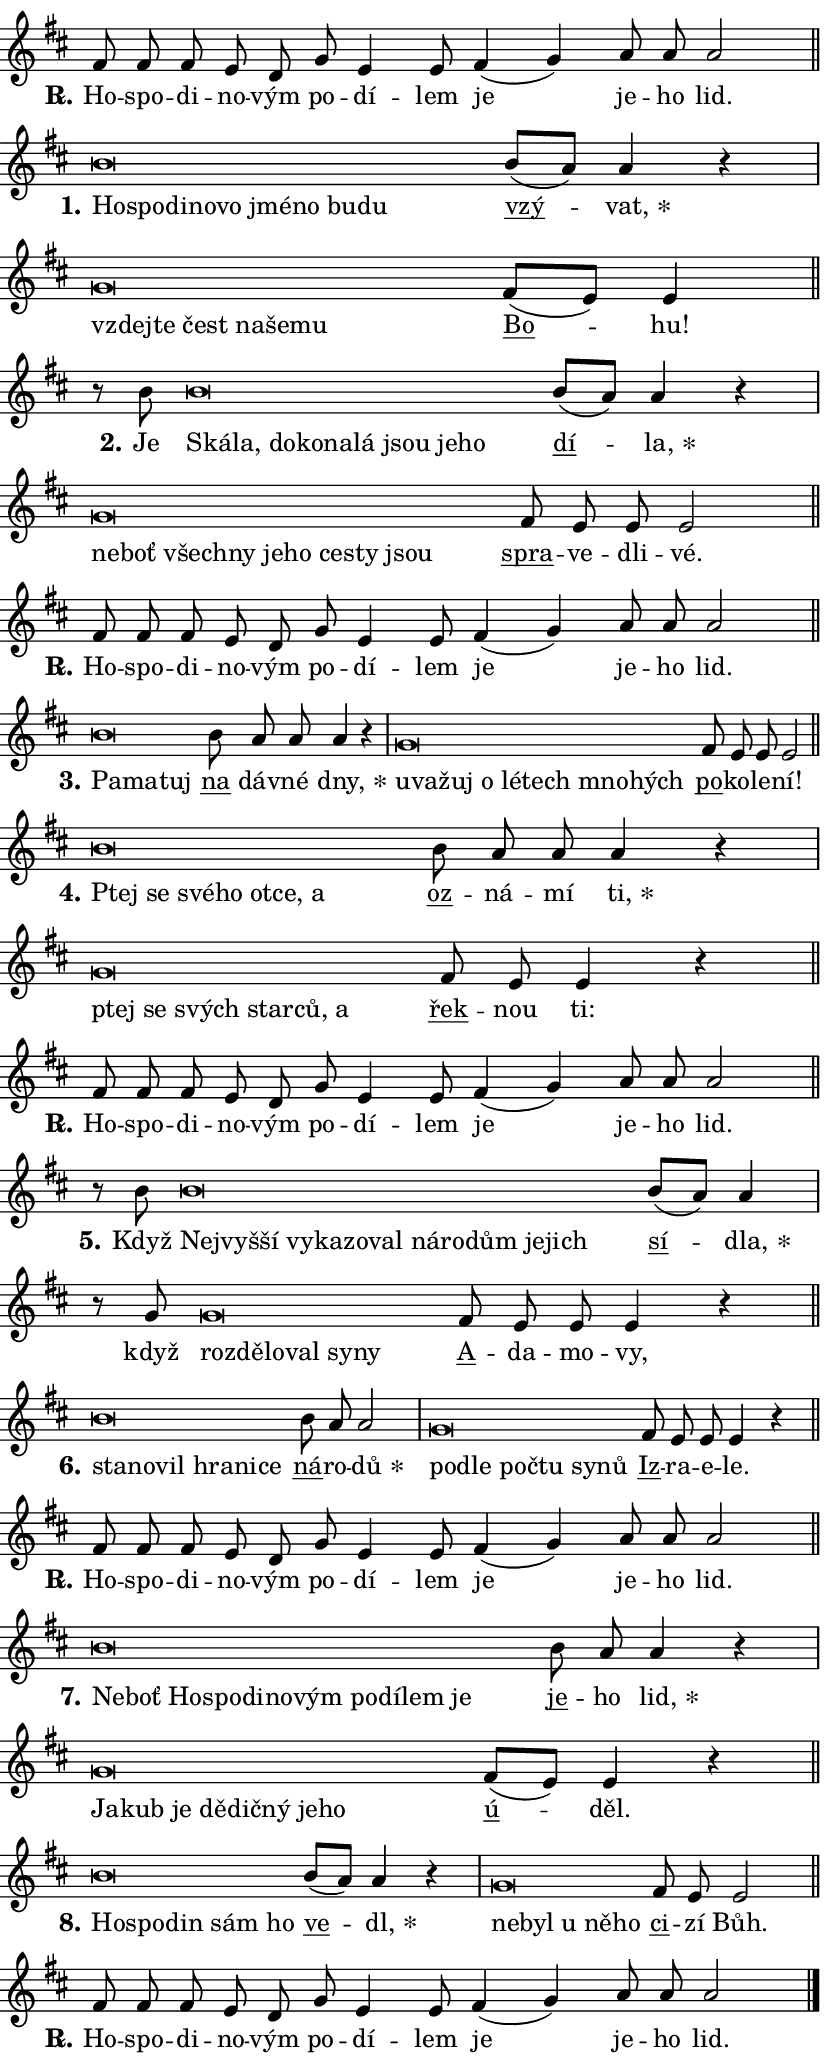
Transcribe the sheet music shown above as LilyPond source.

\version "2.24.0"
\header { tagline = "" }
\paper {
  indent = 0\cm
  top-margin = 0\cm
  right-margin = 0.13\cm % to fit lyric hyphens
  bottom-margin = 0\cm
  left-margin = 0\cm
  paper-width = 14\cm
  page-breaking = #ly:one-page-breaking
  system-system-spacing.basic-distance = #11
  score-system-spacing.basic-distance = #11
  ragged-last = ##f
}


%% Author: Thomas Morley
%% https://lists.gnu.org/archive/html/lilypond-user/2020-05/msg00002.html
#(define (line-position grob)
"Returns position of @var[grob} in current system:
   @code{'start}, if at first time-step
   @code{'end}, if at last time-step
   @code{'middle} otherwise
"
  (let* ((col (ly:item-get-column grob))
         (ln (ly:grob-object col 'left-neighbor))
         (rn (ly:grob-object col 'right-neighbor))
         (col-to-check-left (if (ly:grob? ln) ln col))
         (col-to-check-right (if (ly:grob? rn) rn col))
         (break-dir-left
           (and
             (ly:grob-property col-to-check-left 'non-musical #f)
             (ly:item-break-dir col-to-check-left)))
         (break-dir-right
           (and
             (ly:grob-property col-to-check-right 'non-musical #f)
             (ly:item-break-dir col-to-check-right))))
        (cond ((eqv? 1 break-dir-left) 'start)
              ((eqv? -1 break-dir-right) 'end)
              (else 'middle))))

#(define (tranparent-at-line-position vctor)
  (lambda (grob)
  "Relying on @code{line-position} select the relevant enry from @var{vctor}.
Used to determine transparency,"
    (case (line-position grob)
      ((end) (not (vector-ref vctor 0)))
      ((middle) (not (vector-ref vctor 1)))
      ((start) (not (vector-ref vctor 2))))))

noteHeadBreakVisibility =
#(define-music-function (break-visibility)(vector?)
"Makes @code{NoteHead}s transparent relying on @var{break-visibility}"
#{
  \override NoteHead.transparent =
    #(tranparent-at-line-position break-visibility)
#})

#(define delete-ledgers-for-transparent-note-heads
  (lambda (grob)
    "Reads whether a @code{NoteHead} is transparent.
If so this @code{NoteHead} is removed from @code{'note-heads} from
@var{grob}, which is supposed to be @code{LedgerLineSpanner}.
As a result ledgers are not printed for this @code{NoteHead}"
    (let* ((nhds-array (ly:grob-object grob 'note-heads))
           (nhds-list
             (if (ly:grob-array? nhds-array)
                 (ly:grob-array->list nhds-array)
                 '()))
           ;; Relies on the transparent-property being done before
           ;; Staff.LedgerLineSpanner.after-line-breaking is executed.
           ;; This is fragile ...
           (to-keep
             (remove
               (lambda (nhd)
                 (ly:grob-property nhd 'transparent #f))
               nhds-list)))
      ;; TODO find a better method to iterate over grob-arrays, similiar
      ;; to filter/remove etc for lists
      ;; For now rebuilt from scratch
      (set! (ly:grob-object grob 'note-heads)  '())
      (for-each
        (lambda (nhd)
          (ly:pointer-group-interface::add-grob grob 'note-heads nhd))
        to-keep))))

squashNotes = {
  \override NoteHead.X-extent = #'(-0.2 . 0.2)
  \override NoteHead.Y-extent = #'(-0.75 . 0)
  \override NoteHead.stencil =
    #(lambda (grob)
       (let ((pos (ly:grob-property grob 'staff-position)))
         (begin
           (if (< pos -7) (display "ERROR: Lower brevis then expected\n") (display ""))
           (if (<= pos -6) ly:text-interface::print ly:note-head::print))))
}
unSquashNotes = {
  \revert NoteHead.X-extent
  \revert NoteHead.Y-extent
  \revert NoteHead.stencil
}

hideNotes = \noteHeadBreakVisibility #begin-of-line-visible
unHideNotes = \noteHeadBreakVisibility #all-visible

% work-around for resetting accidentals
% https://lilypond.org/doc/v2.23/Documentation/notation/displaying-rhythms#unmetered-music
cadenzaMeasure = {
  \cadenzaOff
  \partial 1024 s1024
  \cadenzaOn
}

#(define-markup-command (accent layout props text) (markup?)
  "Underline accented syllable"
  (interpret-markup layout props
    #{\markup \override #'(offset . 4.3) \underline { #text }#}))

responsum = \markup \concat {
  "R" \hspace #-1.05 \path #0.1 #'((moveto 0 0.07) (lineto 0.9 0.8)) \hspace #0.05 "."
}

spaceSize = #0.6828661417322834 % exact space size for TeX Gyre Schola

\layout {
  \context {
    \Staff
    \remove "Time_signature_engraver"
    \override LedgerLineSpanner.after-line-breaking = #delete-ledgers-for-transparent-note-heads
  }
  \context {
    \Lyrics {
      \override LyricSpace.minimum-distance = \spaceSize
      \override LyricText.font-name = #"TeX Gyre Schola"
      \override LyricText.font-size = 1
      \override StanzaNumber.font-name = #"TeX Gyre Schola Bold"
      \override StanzaNumber.font-size = 1
    }
  }
  \context {
    \Score 
    \override NoteHead.text =
      #(lambda (grob) 
        (let ((pos (ly:grob-property grob 'staff-position)))
          #{\markup {
            \combine
              \halign #-0.55 \raise #(if (= pos -6) 0 0.5) \override #'(thickness . 2) \draw-line #'(3.2 . 0)
              \musicglyph "noteheads.sM1"
          }#}))
  }
}

% magnetic-lyrics.ily
%
%   written by
%     Jean Abou Samra <jean@abou-samra.fr>
%     Werner Lemberg <wl@gnu.org>
%
%   adapted by
%     Jiri Hon <jiri.hon@gmail.com>
%
% Version 2022-Apr-15

% https://www.mail-archive.com/lilypond-user@gnu.org/msg149350.html

#(define (Left_hyphen_pointer_engraver context)
   "Collect syllable-hyphen-syllable occurrences in lyrics and store
them in properties.  This engraver only looks to the left.  For
example, if the lyrics input is @code{foo -- bar}, it does the
following.

@itemize @bullet
@item
Set the @code{text} property of the @code{LyricHyphen} grob between
@q{foo} and @q{bar} to @code{foo}.

@item
Set the @code{left-hyphen} property of the @code{LyricText} grob with
text @q{foo} to the @code{LyricHyphen} grob between @q{foo} and
@q{bar}.
@end itemize

Use this auxiliary engraver in combination with the
@code{lyric-@/text::@/apply-@/magnetic-@/offset!} hook."
   (let ((hyphen #f)
         (text #f))
     (make-engraver
      (acknowledgers
       ((lyric-syllable-interface engraver grob source-engraver)
        (set! text grob)))
      (end-acknowledgers
       ((lyric-hyphen-interface engraver grob source-engraver)
        ;(when (not (grob::has-interface grob 'lyric-space-interface))
          (set! hyphen grob)));)
      ((stop-translation-timestep engraver)
       (when (and text hyphen)
         (ly:grob-set-object! text 'left-hyphen hyphen))
       (set! text #f)
       (set! hyphen #f)))))

#(define (lyric-text::apply-magnetic-offset! grob)
   "If the space between two syllables is less than the value in
property @code{LyricText@/.details@/.squash-threshold}, move the right
syllable to the left so that it gets concatenated with the left
syllable.

Use this function as a hook for
@code{LyricText@/.after-@/line-@/breaking} if the
@code{Left_@/hyphen_@/pointer_@/engraver} is active."
   (let ((hyphen (ly:grob-object grob 'left-hyphen #f)))
     (when hyphen
       (let ((left-text (ly:spanner-bound hyphen LEFT)))
         (when (grob::has-interface left-text 'lyric-syllable-interface)
           (let* ((common (ly:grob-common-refpoint grob left-text X))
                  (this-x-ext (ly:grob-extent grob common X))
                  (left-x-ext
                   (begin
                     ;; Trigger magnetism for left-text.
                     (ly:grob-property left-text 'after-line-breaking)
                     (ly:grob-extent left-text common X)))
                  ;; `delta` is the gap width between two syllables.
                  (delta (- (interval-start this-x-ext)
                            (interval-end left-x-ext)))
                  (details (ly:grob-property grob 'details))
                  (threshold (assoc-get 'squash-threshold details 0.2)))
             (when (< delta threshold)
               (let* (;; We have to manipulate the input text so that
                      ;; ligatures crossing syllable boundaries are not
                      ;; disabled.  For languages based on the Latin
                      ;; script this is essentially a beautification.
                      ;; However, for non-Western scripts it can be a
                      ;; necessity.
                      (lt (ly:grob-property left-text 'text))
                      (rt (ly:grob-property grob 'text))
                      (is-space (grob::has-interface hyphen 'lyric-space-interface))
                      (space (if is-space " " ""))
                      (extra-delta (if is-space spaceSize 0))
                      ;; Append new syllable.
                      (ltrt-space (if (and (string? lt) (string? rt))
                                (string-append lt space rt)
                                (make-concat-markup (list lt space rt))))
                      ;; Right-align `ltrt` to the right side.
                      (ltrt-space-markup (grob-interpret-markup
                               grob
                               (make-translate-markup
                                (cons (interval-length this-x-ext) 0)
                                (make-right-align-markup ltrt-space)))))
                 (begin
                   ;; Don't print `left-text`.
                   (ly:grob-set-property! left-text 'stencil #f)
                   ;; Set text and stencil (which holds all collected
                   ;; syllables so far) and shift it to the left.
                   (ly:grob-set-property! grob 'text ltrt-space)
                   (ly:grob-set-property! grob 'stencil ltrt-space-markup)
                   (ly:grob-translate-axis! grob (- (- delta extra-delta)) X))))))))))


#(define (lyric-hyphen::displace-bounds-first grob)
   ;; Make very sure this callback isn't triggered too early.
   (let ((left (ly:spanner-bound grob LEFT))
         (right (ly:spanner-bound grob RIGHT)))
     (ly:grob-property left 'after-line-breaking)
     (ly:grob-property right 'after-line-breaking)
     (ly:lyric-hyphen::print grob)))

squashThreshold = #0.4

\layout {
  \context {
    \Lyrics
    \consists #Left_hyphen_pointer_engraver
    \override LyricText.after-line-breaking =
      #lyric-text::apply-magnetic-offset!
    \override LyricHyphen.stencil = #lyric-hyphen::displace-bounds-first
    \override LyricText.details.squash-threshold = \squashThreshold
    \override LyricHyphen.minimum-distance = 0
    \override LyricHyphen.minimum-length = \squashThreshold
  }
}

squashText = \override LyricText.details.squash-threshold = 9999
unSquashText = \override LyricText.details.squash-threshold = \squashThreshold

leftText = \override LyricText.self-alignment-X = #LEFT
unLeftText = \revert LyricText.self-alignment-X

starOffset = #(lambda (grob) 
                (let ((x_offset (ly:self-alignment-interface::aligned-on-x-parent grob)))
                  (if (= x_offset 0) 0 (+ x_offset 1.2))))

star = #(define-music-function (syllable)(string?)
"Append star separator at the end of a syllable"
#{
  \once \override LyricText.X-offset = #starOffset
  \lyricmode { \markup {
    #syllable
    \override #'((font-name . "TeX Gyre Schola Bold")) \hspace #0.2 \lower #0.65 \larger "*"
  } }
#})

starAccent = #(define-music-function (syllable)(string?)
"Append star separator at the end of a syllable and make accent"
#{
  \once \override LyricText.X-offset = #starOffset
  \lyricmode { \markup {
    \accent #syllable
    \override #'((font-name . "TeX Gyre Schola Bold")) \hspace #0.2 \lower #0.65 \larger "*"
  } }
#})

breath = #(define-music-function (syllable)(string?)
"Append breathing indicator at the end of a syllable"
#{
  \lyricmode { \markup { #syllable "+" } }
#})

optionalBreath = #(define-music-function (syllable)(string?)
"Append optional breathing indicator at the end of a syllable"
#{
  \lyricmode { \markup { #syllable "(+)" } }
#})


\score {
    <<
        \new Voice = "melody" { \cadenzaOn \key d \major \relative { fis'8 fis fis e d \bar "" g e4 e8 \bar "" fis4( g) a8 a a2 \cadenzaMeasure \bar "||" \break } }
        \new Lyrics \lyricsto "melody" { \lyricmode { \set stanza = \responsum
Ho -- spo -- di -- no -- vým po -- dí -- lem je je -- ho lid. } }
    >>
    \layout {}
}

\score {
    <<
        \new Voice = "melody" { \cadenzaOn \key d \major \relative { \squashNotes b'\breve*1/16 \hideNotes \breve*1/16 \bar "" \breve*1/16 \bar "" \breve*1/16 \bar "" \breve*1/16 \bar "" \breve*1/16 \bar "" \breve*1/16 \bar "" \breve*1/16 \breve*1/16 \bar "" \unHideNotes \unSquashNotes \bar "" b8[( a)] a4 r \cadenzaMeasure \bar "|" \squashNotes g\breve*1/16 \hideNotes \breve*1/16 \bar "" \breve*1/16 \bar "" \breve*1/16 \bar "" \breve*1/16 \breve*1/16 \bar "" \unHideNotes \unSquashNotes \bar "" fis8[( e)] e4 \cadenzaMeasure \bar "||" \break } }
        \new Lyrics \lyricsto "melody" { \lyricmode { \set stanza = "1."
\leftText Ho -- \squashText spo -- di -- no -- vo jmé -- no bu -- du \unLeftText \unSquashText \markup \accent vzý -- \star vat, \leftText vzdej -- \squashText te čest na -- še -- mu \unLeftText \unSquashText \markup \accent Bo -- hu! } }
    >>
    \layout {}
}

\score {
    <<
        \new Voice = "melody" { \cadenzaOn \key d \major \relative { r8 b'8 \squashNotes b\breve*1/16 \hideNotes \breve*1/16 \bar "" \breve*1/16 \bar "" \breve*1/16 \bar "" \breve*1/16 \bar "" \breve*1/16 \bar "" \breve*1/16 \bar "" \breve*1/16 \breve*1/16 \bar "" \unHideNotes \unSquashNotes \bar "" b8[( a)] a4 r \cadenzaMeasure \bar "|" \squashNotes g\breve*1/16 \hideNotes \breve*1/16 \bar "" \breve*1/16 \bar "" \breve*1/16 \bar "" \breve*1/16 \bar "" \breve*1/16 \bar "" \breve*1/16 \bar "" \breve*1/16 \breve*1/16 \bar "" \unHideNotes \unSquashNotes \bar "" fis8 e e e2 \cadenzaMeasure \bar "||" \break } }
        \new Lyrics \lyricsto "melody" { \lyricmode { \set stanza = "2."
Je \leftText Ská -- \squashText la, do -- ko -- na -- lá jsou je -- ho \unLeftText \unSquashText \markup \accent dí -- \star la, \leftText ne -- \squashText boť všech -- ny je -- ho ce -- sty jsou \unLeftText \unSquashText \markup \accent spra -- ve -- dli -- vé. } }
    >>
    \layout {}
}

\score {
    <<
        \new Voice = "melody" { \cadenzaOn \key d \major \relative { fis'8 fis fis e d \bar "" g e4 e8 \bar "" fis4( g) a8 a a2 \cadenzaMeasure \bar "||" \break } }
        \new Lyrics \lyricsto "melody" { \lyricmode { \set stanza = \responsum
Ho -- spo -- di -- no -- vým po -- dí -- lem je je -- ho lid. } }
    >>
    \layout {}
}

\score {
    <<
        \new Voice = "melody" { \cadenzaOn \key d \major \relative { \squashNotes b'\breve*1/16 \hideNotes \breve*1/16 \breve*1/16 \bar "" \unHideNotes \unSquashNotes \bar "" b8 a a a4 r \cadenzaMeasure \bar "|" \squashNotes g\breve*1/16 \hideNotes \breve*1/16 \bar "" \breve*1/16 \bar "" \breve*1/16 \bar "" \breve*1/16 \bar "" \breve*1/16 \bar "" \breve*1/16 \breve*1/16 \bar "" \unHideNotes \unSquashNotes \bar "" fis8 e e e2 \cadenzaMeasure \bar "||" \break } }
        \new Lyrics \lyricsto "melody" { \lyricmode { \set stanza = "3."
\leftText Pa -- \squashText ma -- tuj \unLeftText \unSquashText \markup \accent na dáv -- né \star dny, \leftText u -- \squashText va -- žuj o lé -- tech mno -- hých \unLeftText \unSquashText \markup \accent po -- ko -- le -- ní! } }
    >>
    \layout {}
}

\score {
    <<
        \new Voice = "melody" { \cadenzaOn \key d \major \relative { \squashNotes b'\breve*1/16 \hideNotes \breve*1/16 \bar "" \breve*1/16 \bar "" \breve*1/16 \bar "" \breve*1/16 \bar "" \breve*1/16 \breve*1/16 \bar "" \unHideNotes \unSquashNotes \bar "" b8 a a a4 r \cadenzaMeasure \bar "|" \squashNotes g\breve*1/16 \hideNotes \breve*1/16 \bar "" \breve*1/16 \bar "" \breve*1/16 \bar "" \breve*1/16 \breve*1/16 \bar "" \unHideNotes \unSquashNotes \bar "" fis8 e e4 r \cadenzaMeasure \bar "||" \break } }
        \new Lyrics \lyricsto "melody" { \lyricmode { \set stanza = "4."
\leftText Ptej \squashText se své -- ho ot -- ce, a \unLeftText \unSquashText \markup \accent oz -- ná -- mí \star ti, \leftText ptej \squashText se svých star -- ců, a \unLeftText \unSquashText \markup \accent řek -- nou ti: } }
    >>
    \layout {}
}

\score {
    <<
        \new Voice = "melody" { \cadenzaOn \key d \major \relative { fis'8 fis fis e d \bar "" g e4 e8 \bar "" fis4( g) a8 a a2 \cadenzaMeasure \bar "||" \break } }
        \new Lyrics \lyricsto "melody" { \lyricmode { \set stanza = \responsum
Ho -- spo -- di -- no -- vým po -- dí -- lem je je -- ho lid. } }
    >>
    \layout {}
}

\score {
    <<
        \new Voice = "melody" { \cadenzaOn \key d \major \relative { r8 b'8 \squashNotes b\breve*1/16 \hideNotes \breve*1/16 \bar "" \breve*1/16 \bar "" \breve*1/16 \bar "" \breve*1/16 \bar "" \breve*1/16 \bar "" \breve*1/16 \bar "" \breve*1/16 \bar "" \breve*1/16 \bar "" \breve*1/16 \bar "" \breve*1/16 \breve*1/16 \bar "" \unHideNotes \unSquashNotes \bar "" b8[( a)] a4 \cadenzaMeasure \bar "|" r8 g8 \squashNotes g\breve*1/16 \hideNotes \breve*1/16 \bar "" \breve*1/16 \bar "" \breve*1/16 \bar "" \breve*1/16 \breve*1/16 \bar "" \unHideNotes \unSquashNotes \bar "" fis8 e e e4 r \cadenzaMeasure \bar "||" \break } }
        \new Lyrics \lyricsto "melody" { \lyricmode { \set stanza = "5."
Když \leftText Nej -- \squashText vyš -- ší vy -- ka -- zo -- val ná -- ro -- dům je -- jich \unLeftText \unSquashText \markup \accent sí -- \star dla, když \leftText roz -- \squashText dě -- lo -- val sy -- ny \unLeftText \unSquashText \markup \accent A -- da -- mo -- vy, } }
    >>
    \layout {}
}

\score {
    <<
        \new Voice = "melody" { \cadenzaOn \key d \major \relative { \squashNotes b'\breve*1/16 \hideNotes \breve*1/16 \bar "" \breve*1/16 \bar "" \breve*1/16 \bar "" \breve*1/16 \breve*1/16 \bar "" \unHideNotes \unSquashNotes \bar "" b8 a a2 \cadenzaMeasure \bar "|" \squashNotes g\breve*1/16 \hideNotes \breve*1/16 \bar "" \breve*1/16 \bar "" \breve*1/16 \bar "" \breve*1/16 \breve*1/16 \bar "" \unHideNotes \unSquashNotes \bar "" fis8 e e e4 r \cadenzaMeasure \bar "||" \break } }
        \new Lyrics \lyricsto "melody" { \lyricmode { \set stanza = "6."
\leftText sta -- \squashText no -- vil hra -- ni -- ce \unLeftText \unSquashText \markup \accent ná -- ro -- \star dů \leftText po -- \squashText dle po -- čtu sy -- nů \unLeftText \unSquashText \markup \accent Iz -- ra -- e -- le. } }
    >>
    \layout {}
}

\score {
    <<
        \new Voice = "melody" { \cadenzaOn \key d \major \relative { fis'8 fis fis e d \bar "" g e4 e8 \bar "" fis4( g) a8 a a2 \cadenzaMeasure \bar "||" \break } }
        \new Lyrics \lyricsto "melody" { \lyricmode { \set stanza = \responsum
Ho -- spo -- di -- no -- vým po -- dí -- lem je je -- ho lid. } }
    >>
    \layout {}
}

\score {
    <<
        \new Voice = "melody" { \cadenzaOn \key d \major \relative { \squashNotes b'\breve*1/16 \hideNotes \breve*1/16 \bar "" \breve*1/16 \bar "" \breve*1/16 \bar "" \breve*1/16 \bar "" \breve*1/16 \bar "" \breve*1/16 \bar "" \breve*1/16 \bar "" \breve*1/16 \bar "" \breve*1/16 \breve*1/16 \bar "" \unHideNotes \unSquashNotes \bar "" b8 a a4 r \cadenzaMeasure \bar "|" \squashNotes g\breve*1/16 \hideNotes \breve*1/16 \bar "" \breve*1/16 \bar "" \breve*1/16 \bar "" \breve*1/16 \bar "" \breve*1/16 \bar "" \breve*1/16 \breve*1/16 \bar "" \unHideNotes \unSquashNotes \bar "" fis8[( e)] e4 r \cadenzaMeasure \bar "||" \break } }
        \new Lyrics \lyricsto "melody" { \lyricmode { \set stanza = "7."
\leftText Ne -- \squashText boť Ho -- spo -- di -- no -- vým po -- dí -- lem je \unLeftText \unSquashText \markup \accent je -- ho \star lid, \leftText Ja -- \squashText kub je dě -- dič -- ný je -- ho \unLeftText \unSquashText \markup \accent ú -- děl. } }
    >>
    \layout {}
}

\score {
    <<
        \new Voice = "melody" { \cadenzaOn \key d \major \relative { \squashNotes b'\breve*1/16 \hideNotes \breve*1/16 \bar "" \breve*1/16 \bar "" \breve*1/16 \breve*1/16 \bar "" \unHideNotes \unSquashNotes \bar "" b8[( a)] a4 r \cadenzaMeasure \bar "|" \squashNotes g\breve*1/16 \hideNotes \breve*1/16 \bar "" \breve*1/16 \bar "" \breve*1/16 \breve*1/16 \bar "" \unHideNotes \unSquashNotes \bar "" fis8 e e2 \cadenzaMeasure \bar "||" \break } }
        \new Lyrics \lyricsto "melody" { \lyricmode { \set stanza = "8."
\leftText Ho -- \squashText spo -- din sám ho \unLeftText \unSquashText \markup \accent ve -- \star dl, \leftText ne -- \squashText byl u ně -- ho \unLeftText \unSquashText \markup \accent ci -- zí Bůh. } }
    >>
    \layout {}
}

\score {
    <<
        \new Voice = "melody" { \cadenzaOn \key d \major \relative { fis'8 fis fis e d \bar "" g e4 e8 \bar "" fis4( g) a8 a a2 \cadenzaMeasure \bar "||" \break } \bar "|." }
        \new Lyrics \lyricsto "melody" { \lyricmode { \set stanza = \responsum
Ho -- spo -- di -- no -- vým po -- dí -- lem je je -- ho lid. } }
    >>
    \layout {}
}
